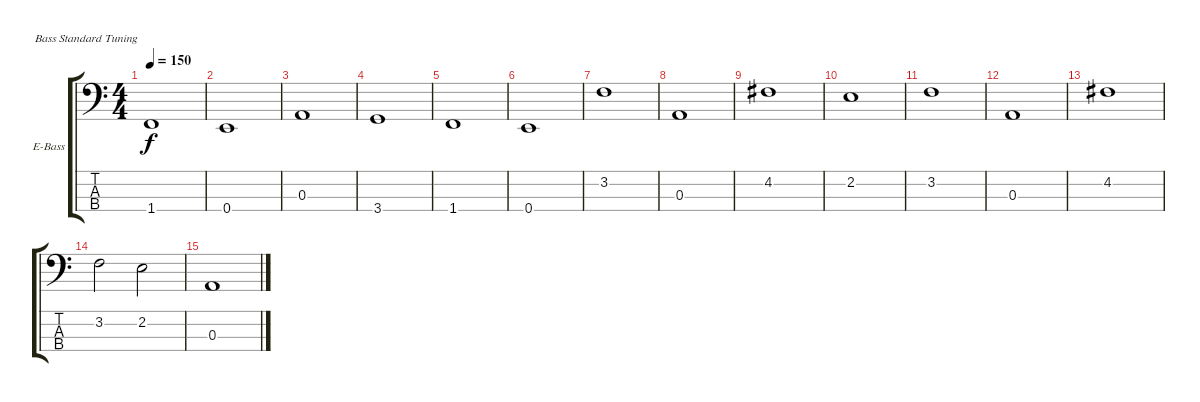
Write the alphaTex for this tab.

\bracketExtendMode groupsimilarinstruments
\firstSystemTrackNameOrientation horizontal
\otherSystemsTrackNameOrientation horizontal
\track ("Electric Bass" "E-Bass") {instrument electricbassfinger}
\staff {score tabs}
\tuning (G2 D2 A1 E1)
\ts (4 4)
\tempo 150
\clef f4
\scale
0.333333
\ks c
1.4.1{dy f} |
\scale
0.333333 0.4.1 |
\scale
0.333333 0.3.1 |
\scale
0.333333 3.4.1 |
\scale
0.333333 1.4.1 |
\scale
0.333333 0.4.1 |
\scale
0.333333 3.2.1 |
\scale
0.333333 0.3.1 |
\scale
0.333333 4.2.1 |
\scale
0.333333 2.2.1 |
\scale
0.333333 3.2.1 |
\scale
0.333333 0.3.1 |
\scale
0.333333 4.2.1 |
\scale
0.333333 3.2.2 2.2.2 |
\scale
0.333333 0.3.1 |
\scale
0.313131
